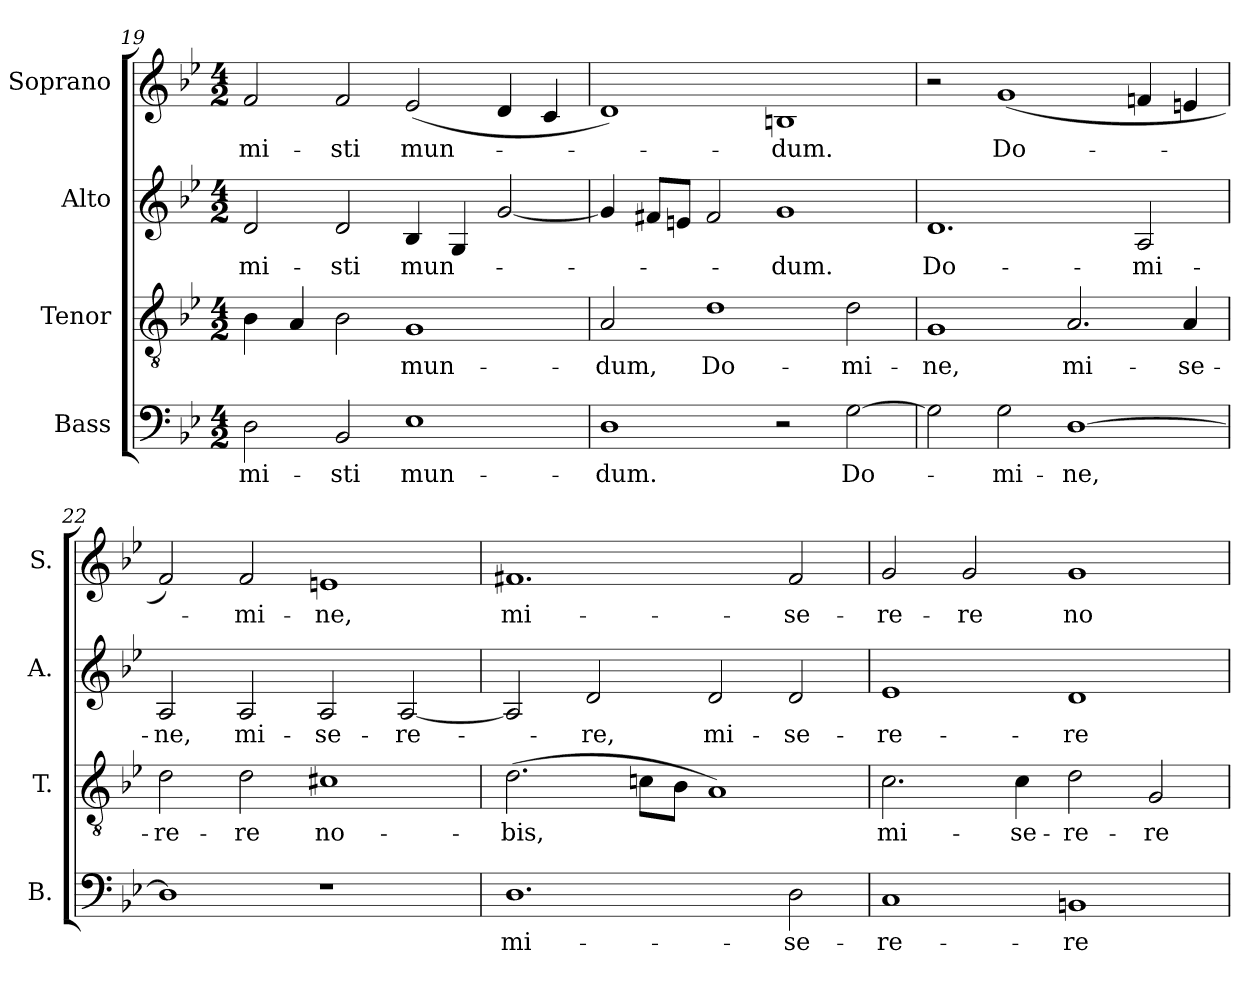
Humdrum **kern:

**kern	**text	**kern	**text	**kern	**text	**kern	**text
*part4	*part4	*part3	*part3	*part2	*part2	*part1	*part1
*staff4	*staff4	*staff3	*staff3	*staff2	*staff2	*staff1	*staff1
*I"Bass	*	*I"Tenor	*	*I"Alto	*	*I"Soprano	*
*I'B.	*	*I'T.	*	*I'A.	*	*I'S.	*
!!LO:LB:g=z
*clefF4	*	*clefGv2	*	*clefG2	*	*clefG2	*
*	*	*ITrd7c12	*	*	*	*	*
*k[b-e-]	*	*k[b-e-]	*	*k[b-e-]	*	*k[b-e-]	*
*B-:	*	*B-:	*	*B-:	*	*B-:	*
*M4/2	*	*M4/2	*	*M4/2	*	*M4/2	*
=19	=19	=19	=19	=19	=19	=19	=19
!	!LO:LY:b:color=#000000	!	!	!	!	!	!
!	!	!	!	!	!LO:LY:b:color=#000000	!	!
!	!	!	!	!	!	!	!LO:LY:b:color=#000000
2Di\	-mi-	4BB-i\	.	2di/	-mi-	2fi/	-mi-
.	.	4AAi/	.	.	.	.	.
!	!LO:LY:b:color=#000000	!	!	!	!	!	!
!	!	!	!	!	!LO:LY:b:color=#000000	!	!
!	!	!	!	!	!	!	!LO:LY:b:color=#000000
2BB-i/	-sti	2BB-i\	.	2di/	-sti	2fi/	-sti
!	!LO:LY:b:color=#000000	!	!	!	!	!	!
!	!	!	!LO:LY:b:color=#000000	!	!	!	!
!	!	!	!	!	!LO:LY:b:color=#000000	!	!
!	!	!	!	!	!	!	!LO:LY:b:color=#000000
1E-i	mun-	1GGi	mun-	4B-i/	mun-	(2e-i/	mun-
.	.	.	.	4Gi/	.	.	.
.	.	.	.	[2gi/	.	4di/	.
.	.	.	.	.	.	4ci/	.
=20	=20	=20	=20	=20	=20	=20	=20
!	!LO:LY:b:color=#000000	!	!	!	!	!	!
!	!	!	!LO:LY:b:color=#000000	!	!	!	!
1Di	-dum.	2AAi/	-dum,	4gi/]	.	1di)	.
.	.	.	.	8f#Xi/L	.	.	.
.	.	.	.	8eni/J	.	.	.
!	!	!	!LO:LY:b:color=#000000	!	!	!	!
.	.	1Di	Do-	2f#i/	.	.	.
!	!	!	!	!	!LO:LY:b:color=#000000	!	!
!	!	!	!	!	!	!	!LO:LY:b:color=#000000
2r	.	.	.	1gi	-dum.	1Bni	-dum.
!	!LO:LY:b:color=#000000	!	!	!	!	!	!
!	!	!	!LO:LY:b:color=#000000	!	!	!	!
[2Gi\	Do-	2Di\	-mi-	.	.	.	.
=21	=21	=21	=21	=21	=21	=21	=21
!	!	!	!LO:LY:b:color=#000000	!	!	!	!
!	!	!	!	!	!LO:LY:b:color=#000000	!	!
2Gi\]	.	1GGi	-ne,	1.di	Do-	2r	.
!	!LO:LY:b:color=#000000	!	!	!	!	!	!
!	!	!	!	!	!	!	!LO:LY:b:color=#000000
2Gi\	-mi-	.	.	.	.	(1gi	Do-
!	!LO:LY:b:color=#000000	!	!	!	!	!	!
!	!	!	!LO:LY:b:color=#000000	!	!	!	!
[1Di	-ne,	2.AAi/	mi-	.	.	.	.
!	!	!	!	!	!LO:LY:b:color=#000000	!	!
.	.	.	.	2Ai/	-mi-	4fni/	.
!	!	!	!LO:LY:b:color=#000000	!	!	!	!
.	.	4AAi/	-se-	.	.	4eni/	.
=22	=22	=22	=22	=22	=22	=22	=22
!	!	!	!LO:LY:b:color=#000000	!	!	!	!
!	!	!	!	!	!LO:LY:b:color=#000000	!	!
1Di]	.	2Di\	-re-	2Ai/	-ne,	2fi/)	.
!	!	!	!LO:LY:b:color=#000000	!	!	!	!
!	!	!	!	!	!LO:LY:b:color=#000000	!	!
!	!	!	!	!	!	!	!LO:LY:b:color=#000000
.	.	2Di\	-re	2Ai/	mi-	2fi/	-mi-
!	!	!	!LO:LY:b:color=#000000	!	!	!	!
!	!	!	!	!	!LO:LY:b:color=#000000	!	!
!	!	!	!	!	!	!	!LO:LY:b:color=#000000
1r	.	1C#Xi	no-	2Ai/	-se-	1eni	-ne,
!	!	!	!	!	!LO:LY:b:color=#000000	!	!
.	.	.	.	[2Ai/	-re-	.	.
=23	=23	=23	=23	=23	=23	=23	=23
!	!LO:LY:b:color=#000000	!	!	!	!	!	!
!	!	!	!LO:LY:b:color=#000000	!	!	!	!
!	!	!	!	!	!	!	!LO:LY:b:color=#000000
1.Di	mi-	(2.Di\	-bis,	2Ai/]	.	1.f#Xi	mi-
!	!	!	!	!	!LO:LY:b:color=#000000	!	!
.	.	.	.	2di/	-re,	.	.
.	.	8Cni\L	.	.	.	.	.
.	.	8BB-i\J	.	.	.	.	.
!	!	!	!	!	!LO:LY:b:color=#000000	!	!
.	.	1AAi)	.	2di/	mi-	.	.
!	!LO:LY:b:color=#000000	!	!	!	!	!	!
!	!	!	!	!	!LO:LY:b:color=#000000	!	!
!	!	!	!	!	!	!	!LO:LY:b:color=#000000
2Di\	-se-	.	.	2di/	-se-	2f#i/	-se-
=24	=24	=24	=24	=24	=24	=24	=24
!	!LO:LY:b:color=#000000	!	!	!	!	!	!
!	!	!	!LO:LY:b:color=#000000	!	!	!	!
!	!	!	!	!	!LO:LY:b:color=#000000	!	!
!	!	!	!	!	!	!	!LO:LY:b:color=#000000
1Ci	-re-	2.Ci\	mi-	1e-i	-re-	2gi/	-re-
!	!	!	!	!	!	!	!LO:LY:b:color=#000000
.	.	.	.	.	.	2gi/	-re
!	!	!	!LO:LY:b:color=#000000	!	!	!	!
.	.	4Ci\	-se-	.	.	.	.
!	!LO:LY:b:color=#000000	!	!	!	!	!	!
!	!	!	!LO:LY:b:color=#000000	!	!	!	!
!	!	!	!	!	!LO:LY:b:color=#000000	!	!
!	!	!	!	!	!	!	!LO:LY:b:color=#000000
1BBni	-re	2Di\	-re-	1di	-re	1gi	no-
!	!	!	!LO:LY:b:color=#000000	!	!	!	!
.	.	2GGi/	-re	.	.	.	.
=	=	=	=	=	=	=	=
*-	*-	*-	*-	*-	*-	*-	*-
